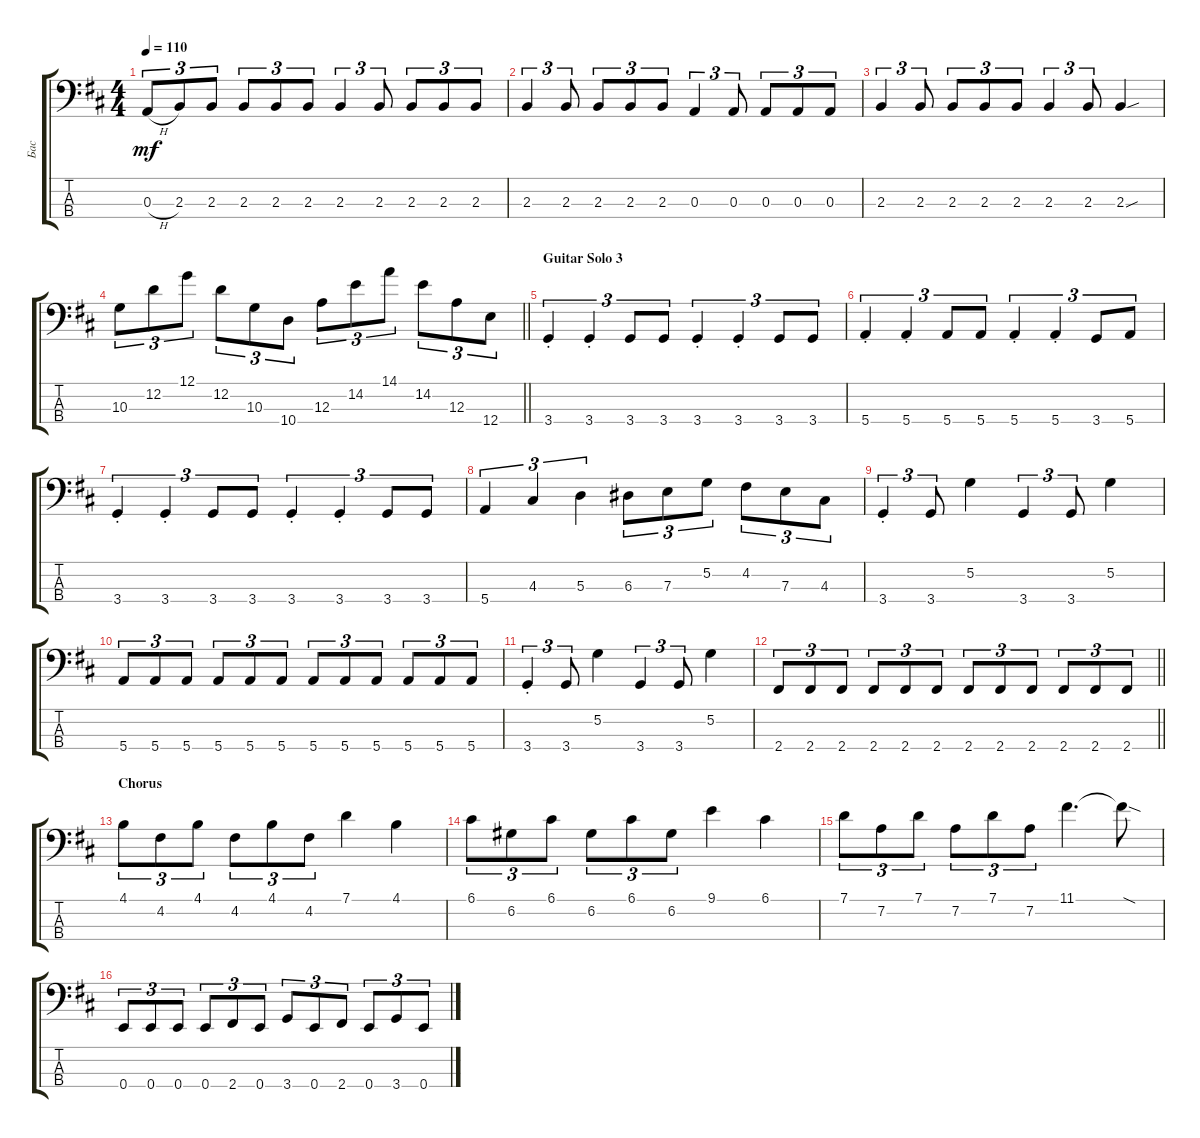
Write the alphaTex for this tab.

\track ("Бас" "Бас") {instrument fretlessbass}
\staff {score tabs}
\tuning (G2 D2 A1 E1) {hide}
\ts (4 4)
\tempo 110
\clef f4
\ks bminor
0.3{h}.8{tu (3 2) dy mf} 2.3.8{tu (3 2)} 2.3.8{tu (3 2)} 2.3.8{tu (3 2)} 2.3.8{tu (3 2)} 2.3.8{tu (3 2)} 2.3.4{tu (3 2)} 2.3.8{tu (3 2)} 2.3.8{tu (3 2)} 2.3.8{tu (3 2)} 2.3.8{tu (3 2)} |
2.3.4{tu (3 2)} 2.3.8{tu (3 2)} 2.3.8{tu (3 2)} 2.3.8{tu (3 2)} 2.3.8{tu (3 2)} 0.3.4{tu (3 2)} 0.3.8{tu (3 2)} 0.3.8{tu (3 2)} 0.3.8{tu (3 2)} 0.3.8{tu (3 2)} |
2.3.4{tu (3 2)} 2.3.8{tu (3 2)} 2.3.8{tu (3 2)} 2.3.8{tu (3 2)} 2.3.8{tu (3 2)} 2.3.4{tu (3 2)} 2.3.8{tu (3 2)} 2.3{sou}.4 |
\barLineRight lightlight
10.3.8{tu (3 2)} 12.2.8{tu (3 2)} 12.1.8{tu (3 2)} 12.2.8{tu (3 2)} 10.3.8{tu (3 2)} 10.4.8{tu (3 2)} 12.3.8{tu (3 2)} 14.2.8{tu (3 2)} 14.1.8{tu (3 2)} 14.2.8{tu (3 2)} 12.3.8{tu (3 2)} 12.4.8{tu (3 2)} |
\section ("" "Guitar Solo 3")
3.4{st}.4{tu (3 2)} 3.4{st}.4{tu (3 2)} 3.4.8{tu (3 2)} 3.4.8{tu (3 2)} 3.4{st}.4{tu (3 2)} 3.4{st}.4{tu (3 2)} 3.4.8{tu (3 2)} 3.4.8{tu (3 2)} |
5.4{st}.4{tu (3 2)} 5.4{st}.4{tu (3 2)} 5.4.8{tu (3 2)} 5.4.8{tu (3 2)} 5.4{st}.4{tu (3 2)} 5.4{st}.4{tu (3 2)} 3.4.8{tu (3 2)} 5.4.8{tu (3 2)} |
3.4{st}.4{tu (3 2)} 3.4{st}.4{tu (3 2)} 3.4.8{tu (3 2)} 3.4.8{tu (3 2)} 3.4{st}.4{tu (3 2)} 3.4{st}.4{tu (3 2)} 3.4.8{tu (3 2)} 3.4.8{tu (3 2)} |
5.4.4{tu (3 2)} 4.3.4{tu (3 2)} 5.3.4{tu (3 2)} 6.3.8{tu (3 2)} 7.3.8{tu (3 2)} 5.2.8{tu (3 2)} 4.2.8{tu (3 2)} 7.3.8{tu (3 2)} 4.3.8{tu (3 2)} |
3.4{st}.4{tu (3 2)} 3.4.8{tu (3 2)} 5.2.4 3.4.4{tu (3 2)} 3.4.8{tu (3 2)} 5.2.4 |
5.4.8{tu (3 2)} 5.4.8{tu (3 2)} 5.4.8{tu (3 2)} 5.4.8{tu (3 2)} 5.4.8{tu (3 2)} 5.4.8{tu (3 2)} 5.4.8{tu (3 2)} 5.4.8{tu (3 2)} 5.4.8{tu (3 2)} 5.4.8{tu (3 2)} 5.4.8{tu (3 2)} 5.4.8{tu (3 2)} |
3.4{st}.4{tu (3 2)} 3.4.8{tu (3 2)} 5.2.4 3.4.4{tu (3 2)} 3.4.8{tu (3 2)} 5.2.4 |
\barLineRight lightlight
2.4.8{tu (3 2)} 2.4.8{tu (3 2)} 2.4.8{tu (3 2)} 2.4.8{tu (3 2)} 2.4.8{tu (3 2)} 2.4.8{tu (3 2)} 2.4.8{tu (3 2)} 2.4.8{tu (3 2)} 2.4.8{tu (3 2)} 2.4.8{tu (3 2)} 2.4.8{tu (3 2)} 2.4.8{tu (3 2)} |
\section ("" "Chorus")
4.1.8{tu (3 2)} 4.2.8{tu (3 2)} 4.1.8{tu (3 2)} 4.2.8{tu (3 2)} 4.1.8{tu (3 2)} 4.2.8{tu (3 2)} 7.1.4 4.1.4 |
6.1.8{tu (3 2)} 6.2.8{tu (3 2)} 6.1.8{tu (3 2)} 6.2.8{tu (3 2)} 6.1.8{tu (3 2)} 6.2.8{tu (3 2)} 9.1.4 6.1.4 |
7.1.8{tu (3 2)} 7.2.8{tu (3 2)} 7.1.8{tu (3 2)} 7.2.8{tu (3 2)} 7.1.8{tu (3 2)} 7.2.8{tu (3 2)} 11.1.4{d} 11.1{sod t}.8 |
0.4.8{tu (3 2)} 0.4.8{tu (3 2)} 0.4.8{tu (3 2)} 0.4.8{tu (3 2)} 2.4.8{tu (3 2)} 0.4.8{tu (3 2)} 3.4.8{tu (3 2)} 0.4.8{tu (3 2)} 2.4.8{tu (3 2)} 0.4.8{tu (3 2)} 3.4.8{tu (3 2)} 0.4.8{tu (3 2)}
